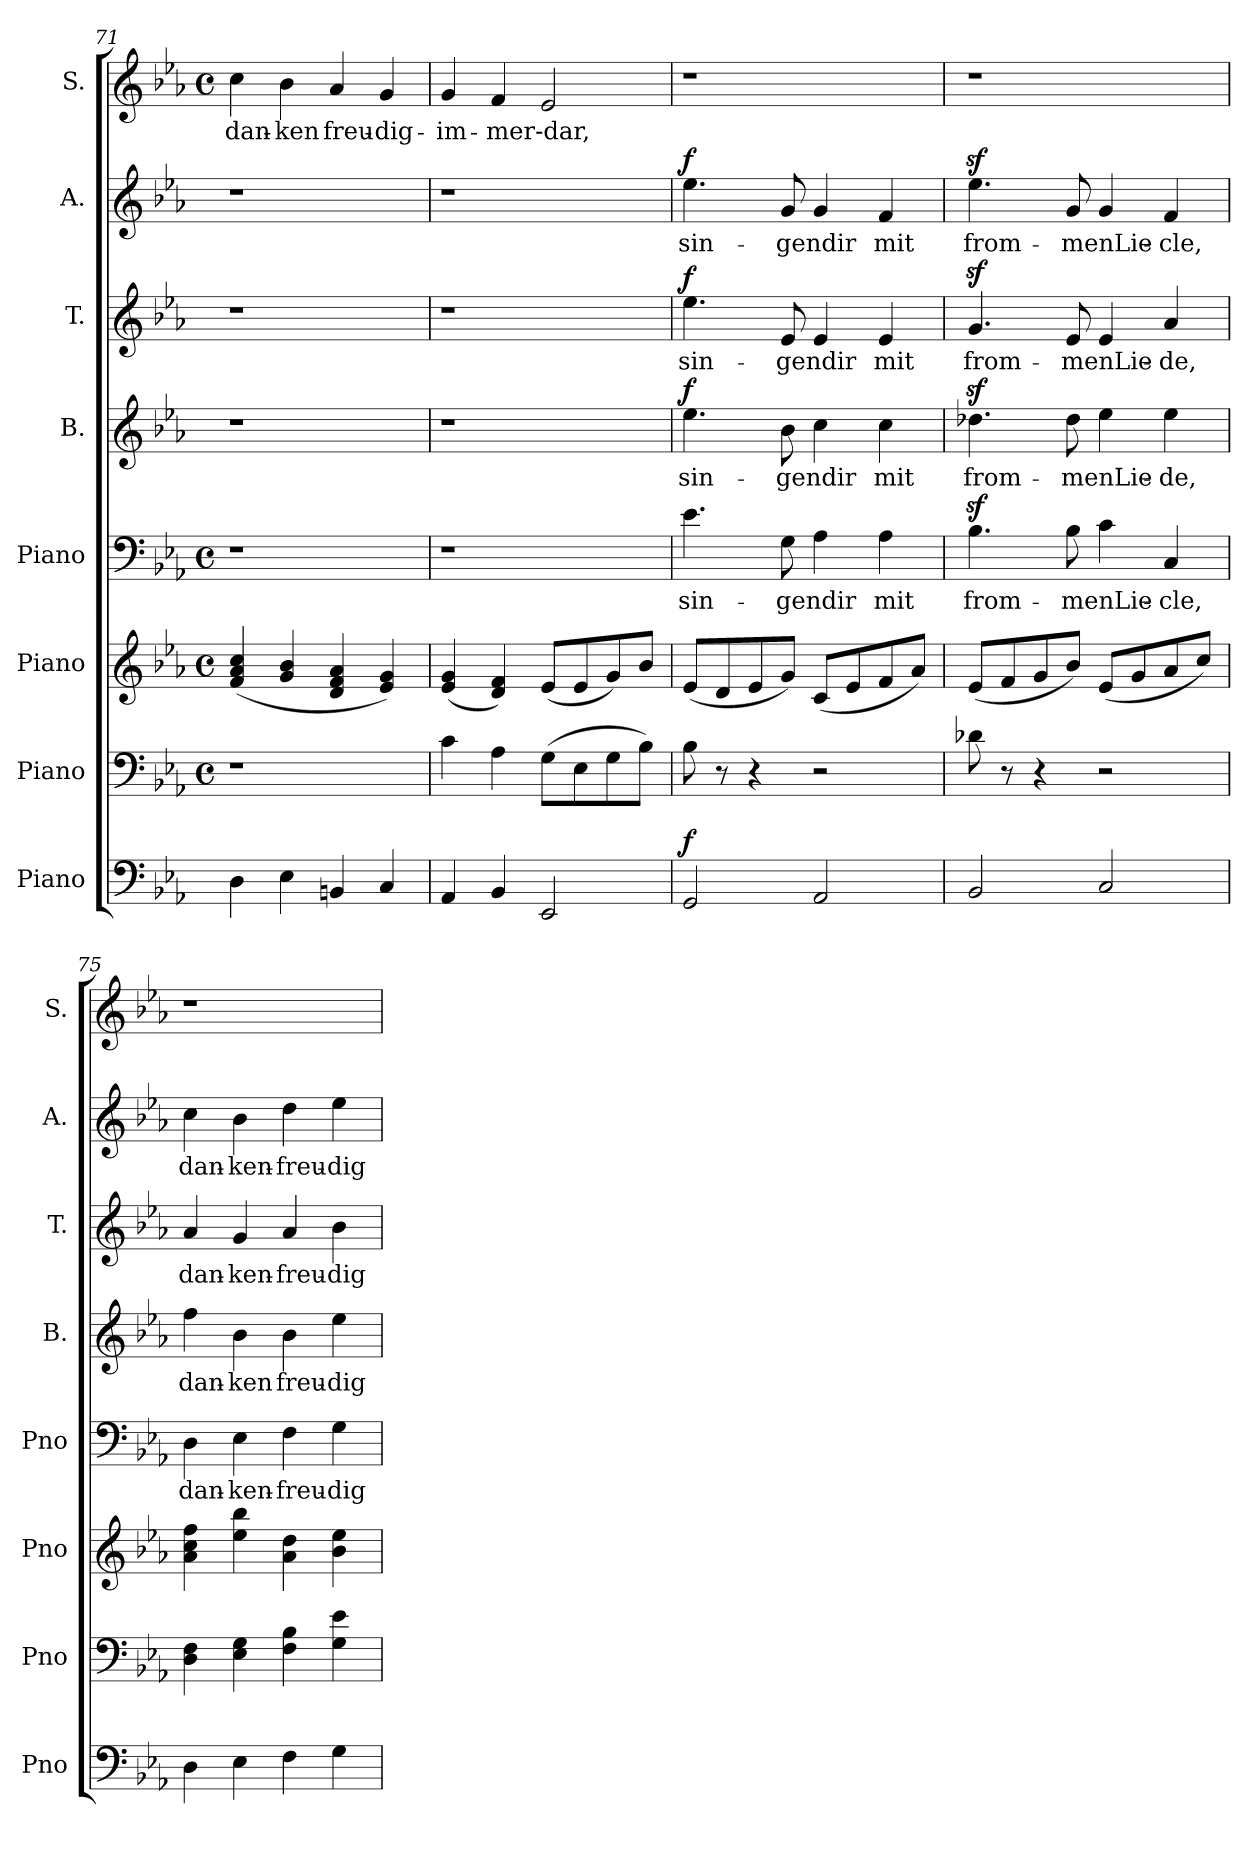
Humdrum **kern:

**kern	**dynam	**kern	**kern	**kern	**text	**kern	**text	**dynam	**kern	**text	**dynam	**kern	**text	**dynam	**kern	**text
*part8	*part8	*part7	*part6	*part5	*part5	*part4	*part4	*part4	*part3	*part3	*part3	*part2	*part2	*part2	*part1	*part1
*staff8	*staff8	*staff7	*staff6	*staff5	*staff5	*staff4	*staff4	*staff4	*staff3	*staff3	*staff3	*staff2	*staff2	*staff2	*staff1	*staff1
*I"Piano	*	*I"Piano	*I"Piano	*I"Piano	*	*I"B.	*	*	*I"T.	*	*	*I"A.	*	*	*I"S.	*
*I'Pno	*	*I'Pno	*I'Pno	*I'Pno	*	*I'B.	*	*	*I'T.	*	*	*I'A.	*	*	*I'S.	*
*clefF4	*	*clefF4	*clefG2	*clefF4	*	*clefG2	*	*	*clefG2	*	*	*clefG2	*	*	*clefG2	*
*k[b-e-a-]	*	*k[b-e-a-]	*k[b-e-a-]	*k[b-e-a-]	*	*k[b-e-a-]	*	*	*k[b-e-a-]	*	*	*k[b-e-a-]	*	*	*k[b-e-a-]	*
*	*	*M4/4	*M4/4	*M4/4	*	*	*	*	*	*	*	*	*	*	*M4/4	*
*	*	*met(c)	*met(c)	*met(c)	*	*	*	*	*	*	*	*	*	*	*met(c)	*
=71	=71	=71	=71	=71	=71	=71	=71	=71	=71	=71	=71	=71	=71	=71	=71	=71
4D\	.	1r	(4f/ 4a-/ 4cc/	1r	.	1r	.	.	1r	.	.	1r	.	.	4cc\	dan-
4E-\	.	.	4g/ 4b-/	.	.	.	.	.	.	.	.	.	.	.	4b-\	ken
4BBn/	.	.	4d/ 4f/ 4a-/	.	.	.	.	.	.	.	.	.	.	.	4a-/	freu-
4C/	.	.	4e-/ 4g/)	.	.	.	.	.	.	.	.	.	.	.	4g/	-dig-
=72	=72	=72	=72	=72	=72	=72	=72	=72	=72	=72	=72	=72	=72	=72	=72	=72
4AA-/	.	4c\	(4e-/ 4g/	1r	.	1r	.	.	1r	.	.	1r	.	.	4g/	im-
4BB-/	.	4A-\	4d/ 4f/)	.	.	.	.	.	.	.	.	.	.	.	4f/	mer-dar,-
2EE-/	.	(8G\L	(8e-/L	.	.	.	.	.	.	.	.	.	.	.	2e-/	.
.	.	8E-\	8e-/	.	.	.	.	.	.	.	.	.	.	.	.	.
.	.	8G\	8g/)	.	.	.	.	.	.	.	.	.	.	.	.	.
.	.	8B-\J)	8b-/J	.	.	.	.	.	.	.	.	.	.	.	.	.
!!LO:PB:g=z
=73	=73	=73	=73	=73	=73	=73	=73	=73	=73	=73	=73	=73	=73	=73	=73	=73
!	!LO:DY:a	!	!	!	!	!	!	!LO:DY:a	!	!	!LO:DY:a	!	!	!LO:DY:a	!	!
2GG/	f	8B-\	(8e-/L	4.e-\	sin-	4.ee-\	sin-	f	4.ee-\	sin-	f	4.ee-\	sin-	f	1r	.
.	.	8r	8d/	.	.	.	.	.	.	.	.	.	.	.	.	.
.	.	4r	8e-/	.	.	.	.	.	.	.	.	.	.	.	.	.
.	.	.	8g/J)	8G\	gendir	8b-\	gendir	.	8e-/	gendir	.	8g/	gendir	.	.	.
2AA-/	.	2r	(8c/L	4A-\	.	4cc\	.	.	4e-/	.	.	4g/	.	.	.	.
.	.	.	8e-/	.	.	.	.	.	.	.	.	.	.	.	.	.
.	.	.	8f/	4A-\	mit	4cc\	mit	.	4e-/	mit	.	4f/	mit	.	.	.
.	.	.	8a-/J)	.	.	.	.	.	.	.	.	.	.	.	.	.
=74	=74	=74	=74	=74	=74	=74	=74	=74	=74	=74	=74	=74	=74	=74	=74	=74
2BB-/	.	8d-X\	(8e-/L	4.B-z>\	from-	4.dd-Xz>\	from-	.	4.gz>/	from-	.	4.ee-z>\	from-	.	1r	.
.	.	8r	8f/	.	.	.	.	.	.	.	.	.	.	.	.	.
.	.	4r	8g/	.	.	.	.	.	.	.	.	.	.	.	.	.
.	.	.	8b-/J)	8B-\	menLie-	8dd-\	menLie-	.	8e-/	menLie-	.	8g/	menLie-	.	.	.
2C/	.	2r	(8e-/L	4c\	.	4ee-\	.	.	4e-/	.	.	4g/	.	.	.	.
.	.	.	8g/	.	.	.	.	.	.	.	.	.	.	.	.	.
.	.	.	8a-/	4C/	cle,	4ee-\	de,	.	4a-/	de,	.	4f/	cle,	.	.	.
.	.	.	8cc/J)	.	.	.	.	.	.	.	.	.	.	.	.	.
=75	=75	=75	=75	=75	=75	=75	=75	=75	=75	=75	=75	=75	=75	=75	=75	=75
4D\	.	4D\ 4F\	4a-\ 4cc\ 4ff\	4D\	dan-	4ff\	dan-	.	4a-/	dan-	.	4cc\	dan-	.	1r	.
4E-\	.	4E-\ 4G\	4ee-\ 4bb-\	4E-\	-ken-	4b-\	ken	.	4g/	-ken-	.	4b-\	-ken-	.	.	.
4F\	.	4F\ 4B-\	4a-\ 4dd\	4F\	freu-	4b-\	freu-	.	4a-/	freu-	.	4dd\	freu-	.	.	.
4G\	.	4G\ 4e-\	4b-\ 4ee-\	4G\	-dig	4ee-\	-dig	.	4b-\	-dig-	.	4ee-\	-dig	.	.	.
=	=	=	=	=	=	=	=	=	=	=	=	=	=	=	=	=
*-	*-	*-	*-	*-	*-	*-	*-	*-	*-	*-	*-	*-	*-	*-	*-	*-
